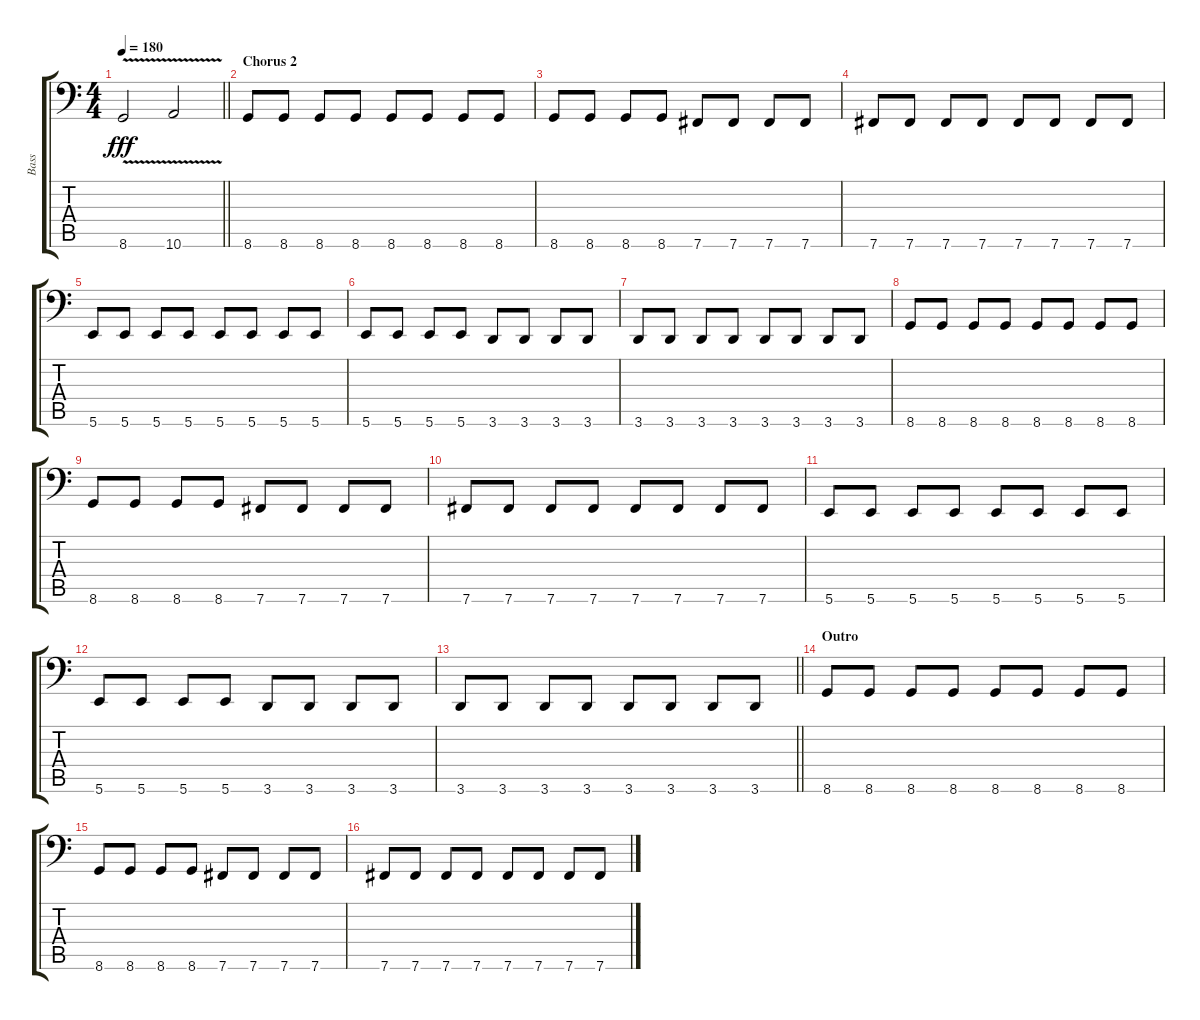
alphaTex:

\track ("Bass " "Bass ") {instrument electricbassfinger}
\staff {score tabs}
\tuning (Db3 Ab2 E2 B1 Gb1 B0) {hide}
\ts (4 4)
\tempo 180
\clef f4
\barLineRight lightlight
\ks c
8.6{v}.2{dy fff} 10.6{v}.2 |
\section ("" "Chorus 2")
8.6.8 8.6.8 8.6.8 8.6.8 8.6.8 8.6.8 8.6.8 8.6.8 |
8.6.8 8.6.8 8.6.8 8.6.8 7.6.8 7.6.8 7.6.8 7.6.8 |
7.6.8 7.6.8 7.6.8 7.6.8 7.6.8 7.6.8 7.6.8 7.6.8 |
5.6.8 5.6.8 5.6.8 5.6.8 5.6.8 5.6.8 5.6.8 5.6.8 |
5.6.8 5.6.8 5.6.8 5.6.8 3.6.8 3.6.8 3.6.8 3.6.8 |
3.6.8 3.6.8 3.6.8 3.6.8 3.6.8 3.6.8 3.6.8 3.6.8 |
8.6.8 8.6.8 8.6.8 8.6.8 8.6.8 8.6.8 8.6.8 8.6.8 |
8.6.8 8.6.8 8.6.8 8.6.8 7.6.8 7.6.8 7.6.8 7.6.8 |
7.6.8 7.6.8 7.6.8 7.6.8 7.6.8 7.6.8 7.6.8 7.6.8 |
5.6.8 5.6.8 5.6.8 5.6.8 5.6.8 5.6.8 5.6.8 5.6.8 |
5.6.8 5.6.8 5.6.8 5.6.8 3.6.8 3.6.8 3.6.8 3.6.8 |
\barLineRight lightlight
3.6.8 3.6.8 3.6.8 3.6.8 3.6.8 3.6.8 3.6.8 3.6.8 |
\section ("" "Outro ")
8.6.8 8.6.8 8.6.8 8.6.8 8.6.8 8.6.8 8.6.8 8.6.8 |
8.6.8 8.6.8 8.6.8 8.6.8 7.6.8 7.6.8 7.6.8 7.6.8 |
7.6.8 7.6.8 7.6.8 7.6.8 7.6.8 7.6.8 7.6.8 7.6.8
